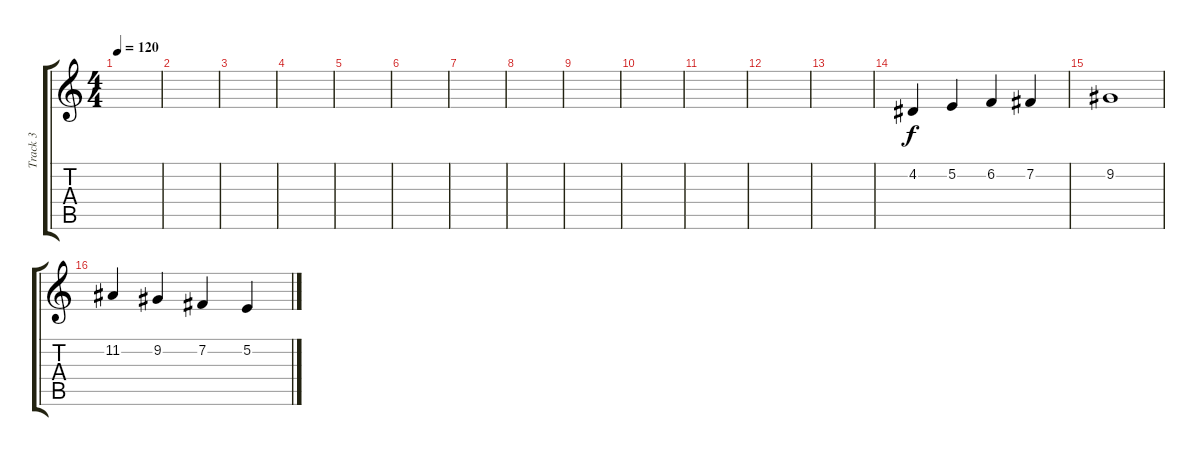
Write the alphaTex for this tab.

\track ("Track 3" "Track 3") {instrument tenorsax}
\staff {score tabs}
\tuning (E4 B3 G3 D3 A2 E2) {hide}
\ts (4 4)
\tempo 120
\clef g2
\ks c
|
|
|
|
|
|
|
|
|
|
|
|
|
4.2.4 5.2.4 6.2.4 7.2.4 |
9.2.1 |
11.2.4 9.2.4 7.2.4 5.2.4
